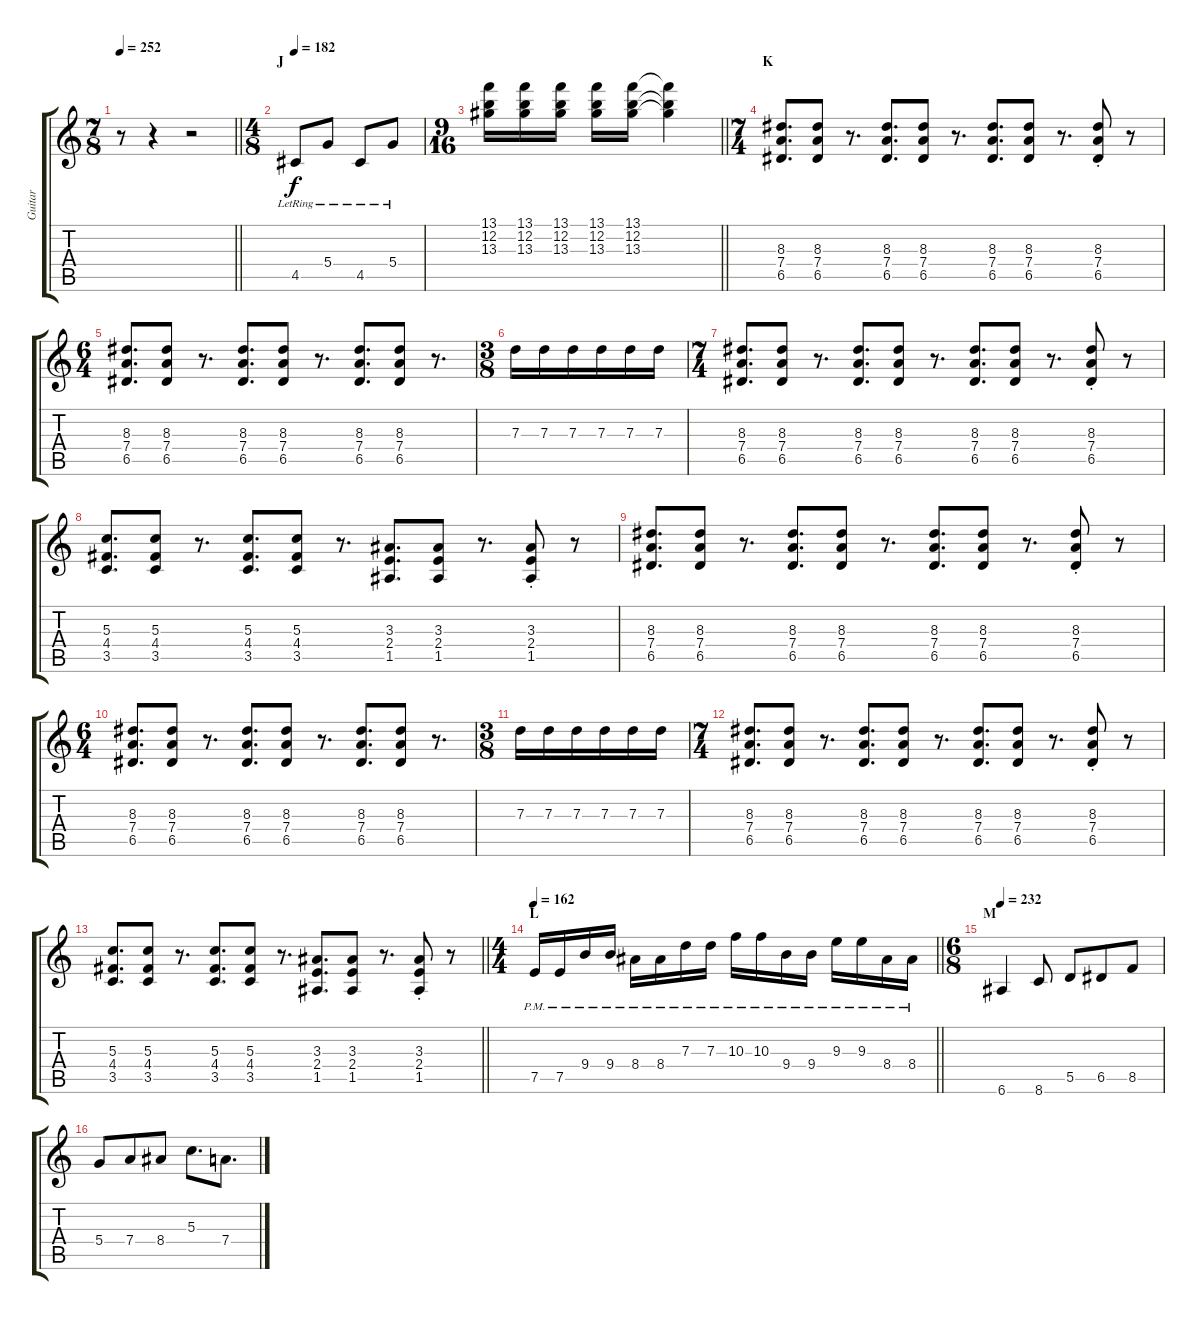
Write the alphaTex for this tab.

\track ("Guitar" "Guitar") {instrument distortionguitar}
\staff {score tabs}
\tuning (E4 B3 G3 D3 A2 E2) {hide}
\ts (7 8)
\tempo 252
\clef g2
\barLineRight lightlight
\ks c
r.8{dy f} r.4 r.2 |
\ts (4 8)
\section ("" "J")
\tempo 182
4.5{lr}.8{volume 13} 5.4{lr}.8 4.5{lr}.8 5.4{lr}.8 |
\ts (9 16)
\barLineRight lightlight
(13.1 12.2 13.3).16 (13.1 12.2 13.3).16 (13.1 12.2 13.3).16 (13.1 12.2 13.3).16 (13.1 12.2 13.3).16 (13.1{t} 12.2{t} 13.3{t}).4 |
\ts (7 4)
\section ("" "K")
(8.3 7.4 6.5).8{d} (8.3 7.4 6.5).8 r.8{d} (8.3 7.4 6.5).8{d} (8.3 7.4 6.5).8 r.8{d} (8.3 7.4 6.5).8{d} (8.3 7.4 6.5).8 r.8{d} (8.3{st} 7.4{st} 6.5{st}).8 r.8 |
\ts (6 4)
(8.3 7.4 6.5).8{d} (8.3 7.4 6.5).8 r.8{d} (8.3 7.4 6.5).8{d} (8.3 7.4 6.5).8 r.8{d} (8.3 7.4 6.5).8{d} (8.3 7.4 6.5).8 r.8{d} |
\ts (3 8)
7.3.16 7.3.16 7.3.16 7.3.16 7.3.16 7.3.16 |
\ts (7 4)
(8.3 7.4 6.5).8{d} (8.3 7.4 6.5).8 r.8{d} (8.3 7.4 6.5).8{d} (8.3 7.4 6.5).8 r.8{d} (8.3 7.4 6.5).8{d} (8.3 7.4 6.5).8 r.8{d} (8.3{st} 7.4{st} 6.5{st}).8 r.8 |
(5.3 4.4 3.5).8{d} (5.3 4.4 3.5).8 r.8{d} (5.3 4.4 3.5).8{d} (5.3 4.4 3.5).8 r.8{d} (3.3 2.4 1.5).8{d} (3.3 2.4 1.5).8 r.8{d} (3.3{st} 2.4{st} 1.5{st}).8 r.8 |
(8.3 7.4 6.5).8{d} (8.3 7.4 6.5).8 r.8{d} (8.3 7.4 6.5).8{d} (8.3 7.4 6.5).8 r.8{d} (8.3 7.4 6.5).8{d} (8.3 7.4 6.5).8 r.8{d} (8.3{st} 7.4{st} 6.5{st}).8 r.8 |
\ts (6 4)
(8.3 7.4 6.5).8{d} (8.3 7.4 6.5).8 r.8{d} (8.3 7.4 6.5).8{d} (8.3 7.4 6.5).8 r.8{d} (8.3 7.4 6.5).8{d} (8.3 7.4 6.5).8 r.8{d} |
\ts (3 8)
7.3.16 7.3.16 7.3.16 7.3.16 7.3.16 7.3.16 |
\ts (7 4)
(8.3 7.4 6.5).8{d} (8.3 7.4 6.5).8 r.8{d} (8.3 7.4 6.5).8{d} (8.3 7.4 6.5).8 r.8{d} (8.3 7.4 6.5).8{d} (8.3 7.4 6.5).8 r.8{d} (8.3{st} 7.4{st} 6.5{st}).8 r.8 |
\barLineRight lightlight
(5.3 4.4 3.5).8{d} (5.3 4.4 3.5).8 r.8{d} (5.3 4.4 3.5).8{d} (5.3 4.4 3.5).8 r.8{d} (3.3 2.4 1.5).8{d} (3.3 2.4 1.5).8 r.8{d} (3.3{st} 2.4{st} 1.5{st}).8 r.8 |
\ts (4 4)
\section ("" "L")
\tempo 162
\barLineRight lightlight
7.5{pm}.16 7.5{pm}.16 9.4{pm}.16 9.4{pm}.16 8.4{pm}.16 8.4{pm}.16 7.3{pm}.16 7.3{pm}.16 10.3{pm}.16 10.3{pm}.16 9.4{pm}.16 9.4{pm}.16 9.3{pm}.16 9.3{pm}.16 8.4{pm}.16 8.4{pm}.16 |
\ts (6 8)
\section ("" "M")
\tempo 232
6.6.4 8.6.8 5.5.8 6.5.8 8.5.8 |
5.4.8 7.4.8 8.4.8 5.3.8{d} 7.4.8{d}
